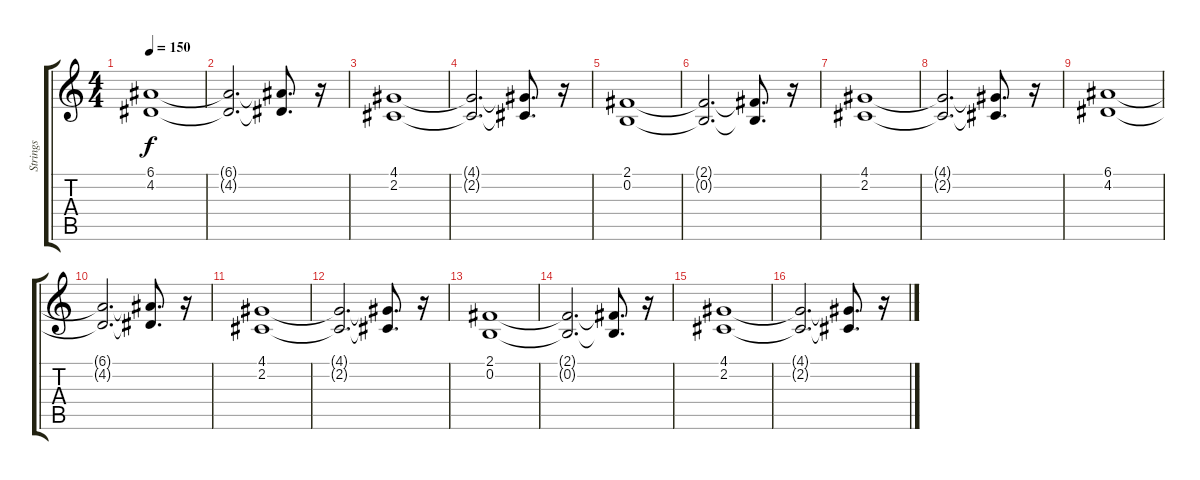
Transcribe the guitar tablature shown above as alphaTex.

\track ("Strings" "Strings") {instrument stringensemble1}
\staff {score tabs}
\tuning (E4 B3 G3 D3 A2 E2) {hide}
\ts (4 4)
\tempo 150
\clef g2
\ks c
(6.1 4.2).1{dy f} |
(6.1{t} 4.2{t}).2{d} (6.1{t} 4.2{t}).8{d} r.16 |
(4.1 2.2).1 |
(4.1{t} 2.2{t}).2{d} (4.1{t} 2.2{t}).8{d} r.16 |
(2.1 0.2).1 |
(2.1{t} 0.2{t}).2{d} (2.1{t} 0.2{t}).8{d} r.16 |
(4.1 2.2).1 |
(4.1{t} 2.2{t}).2{d} (4.1{t} 2.2{t}).8{d} r.16 |
(6.1 4.2).1 |
(6.1{t} 4.2{t}).2{d} (6.1{t} 4.2{t}).8{d} r.16 |
(4.1 2.2).1 |
(4.1{t} 2.2{t}).2{d} (4.1{t} 2.2{t}).8{d} r.16 |
(2.1 0.2).1 |
(2.1{t} 0.2{t}).2{d} (2.1{t} 0.2{t}).8{d} r.16 |
(4.1 2.2).1 |
(4.1{t} 2.2{t}).2{d} (4.1{t} 2.2{t}).8{d} r.16
